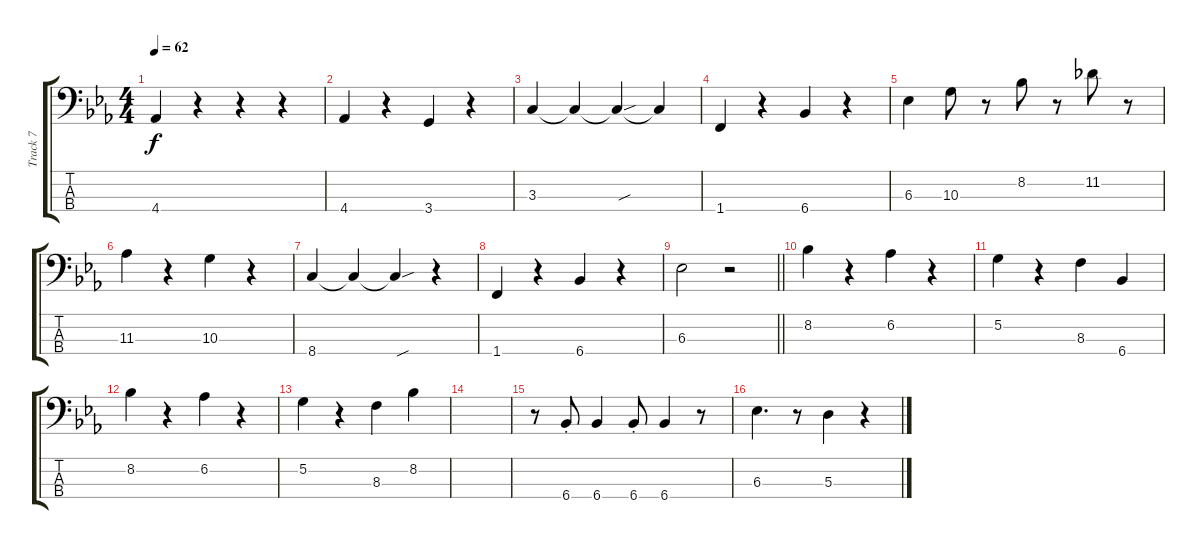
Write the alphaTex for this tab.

\track ("Track 7" "Track 7") {instrument electricbassfinger}
\staff {score tabs}
\tuning (G2 D2 A1 E1) {hide}
\ts (4 4)
\tempo 62
\clef f4
\ks eb
4.4.4{dy f} r.4 r.4 r.4 |
4.4.4 r.4 3.4.4 r.4 |
3.3.4 3.3{t}.4 3.3{sou t}.4 3.3{t}.4 |
1.4.4 r.4 6.4.4 r.4 |
6.3.4 10.3.8 r.8 8.2.8 r.8 11.2.8 r.8 |
11.3.4 r.4 10.3.4 r.4 |
8.4.4 8.4{t}.4 8.4{sou t}.4 r.4 |
1.4.4 r.4 6.4.4 r.4 |
\barLineRight lightlight
6.3.2 r.2 |
8.2.4 r.4 6.2.4 r.4 |
5.2.4 r.4 8.3.4 6.4.4 |
8.2.4 r.4 6.2.4 r.4 |
5.2.4 r.4 8.3.4 8.2.4 |
|
r.8 6.4{st}.8 6.4.4 6.4{st}.8 6.4.4 r.8 |
6.3.4{d} r.8 5.3.4 r.4
